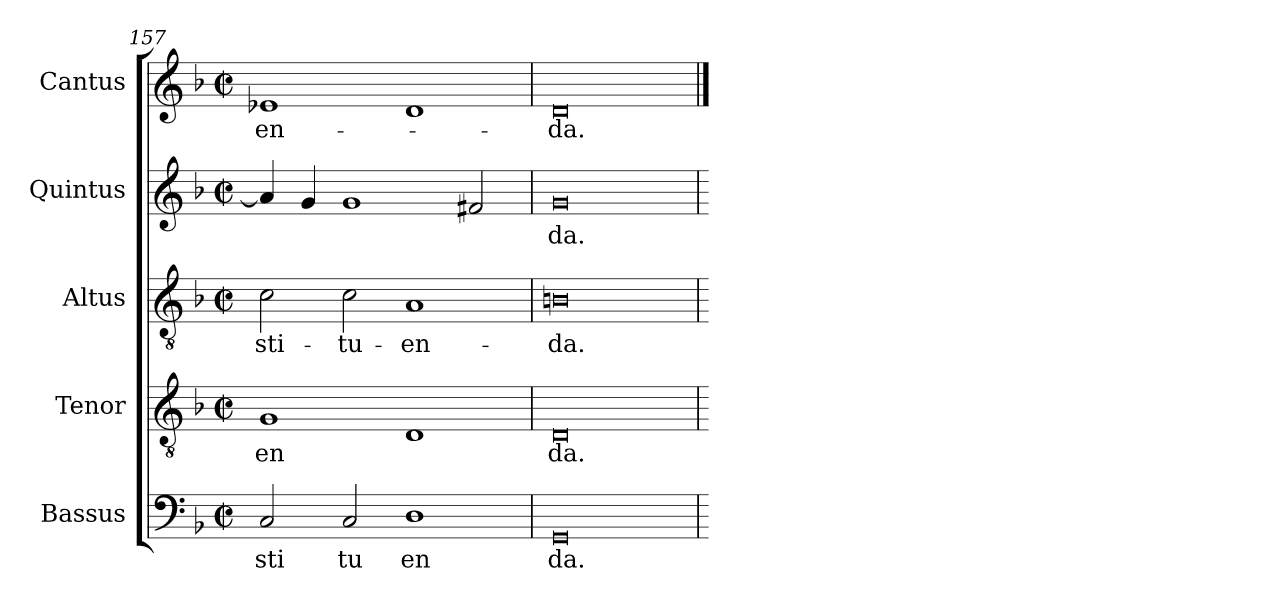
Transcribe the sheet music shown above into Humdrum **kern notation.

**kern	**text	**kern	**text	**kern	**text	**kern	**text	**kern	**text
*part5	*part5	*part4	*part4	*part3	*part3	*part2	*part2	*part1	*part1
*staff5	*staff5	*staff4	*staff4	*staff3	*staff3	*staff2	*staff2	*staff1	*staff1
*I"Bassus	*	*I"Tenor	*	*I"Altus	*	*I"Quintus	*	*I"Cantus	*
*clefF4	*	*clefGv2	*	*clefGv2	*	*clefG2	*	*clefG2	*
*k[b-]	*	*k[b-]	*	*k[b-]	*	*k[b-]	*	*k[b-]	*
*F:	*	*F:	*	*F:	*	*F:	*	*F:	*
*M2/2	*	*M2/2	*	*M2/2	*	*M2/2	*	*M2/2	*
*met(c|)	*	*met(c|)	*	*met(c|)	*	*met(c|)	*	*met(c|)	*
=157	=157	=157	=157	=157	=157	=157	=157	=157	=157
!	!LO:LY:b:cj	!	!LO:LY:b:cj	!	!LO:LY:b:cj	!	!	!	!LO:LY:b:cj
2C/	sti	1G	en	2c\	-sti-	4a/]	.	1e-X	-en-
.	.	.	.	.	.	4g/	.	.	.
!	!LO:LY:b:cj	!	!	!	!LO:LY:b:cj	!	!	!	!
2C/	tu	.	.	2c\	-tu-	1g	.	.	.
!	!LO:LY:b:cj	!	!	!	!LO:LY:b:cj	!	!	!	!
1D	en	1D	.	1A	-en-	.	.	1d	.
.	.	.	.	.	.	2f#/	.	.	.
=158	=158	=158	=158	=158	=158	=158	=158	=158	=158
!	!LO:LY:b:cj	!	!LO:LY:b:cj	!	!LO:LY:b:cj	!	!LO:LY:b:cj	!	!LO:LY:b:cj
0GG	da.	0D	da.	0Bn	-da.	0g	da.	0d	-da.
=	==	=	==	=	==	=	==	==	==
*-	*-	*-	*-	*-	*-	*-	*-	*-	*-
